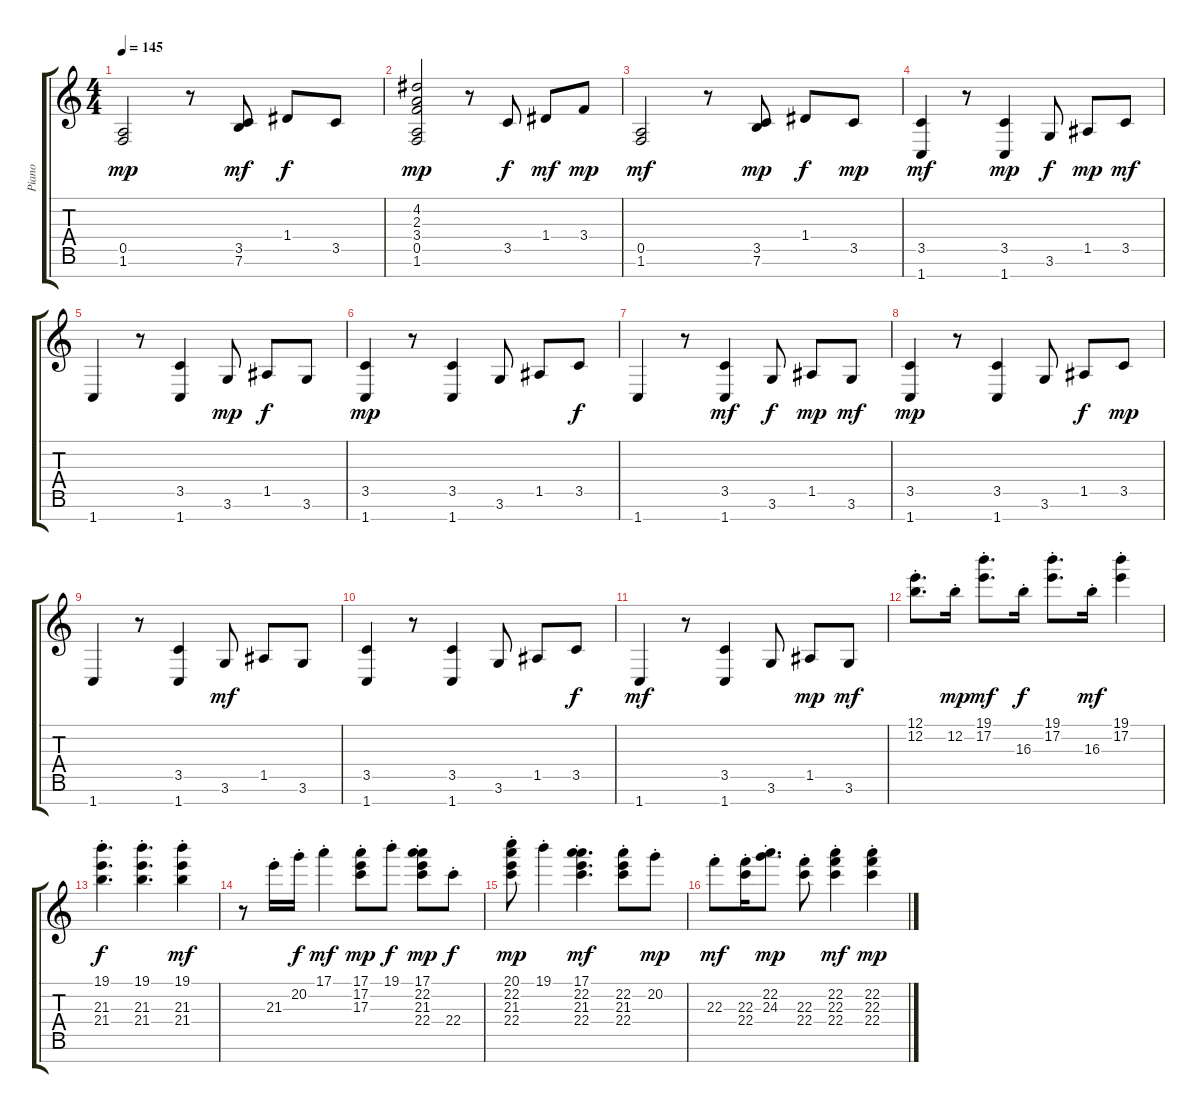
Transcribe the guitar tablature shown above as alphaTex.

\track ("Piano" "Piano") {instrument electricguitarjazz}
\staff {score tabs}
\tuning (E4 B3 G3 D3 A2 E2 B1) {hide}
\ts (4 4)
\tempo 145
\clef g2
\ks c
(0.5 1.6).2{dy mp} r.8 (3.5 7.6).8{dy mf} 1.4.8{dy f} 3.5.8 |
(4.2 2.3 3.4 0.5 1.6).2{dy mp} r.8 3.5.8{dy f} 1.4.8{dy mf} 3.4.8{dy mp} |
(0.5 1.6).2{dy mf} r.8 (3.5 7.6).8{dy mp} 1.4.8{dy f} 3.5.8{dy mp} |
(3.5 1.7).4{dy mf} r.8 (3.5 1.7).4{dy mp} 3.6.8{dy f} 1.5.8{dy mp} 3.5.8{dy mf} |
1.7.4 r.8 (3.5 1.7).4 3.6.8{dy mp} 1.5.8{dy f} 3.6.8 |
(3.5 1.7).4{dy mp} r.8 (3.5 1.7).4 3.6.8 1.5.8 3.5.8{dy f} |
1.7.4 r.8 (3.5 1.7).4{dy mf} 3.6.8{dy f} 1.5.8{dy mp} 3.6.8{dy mf} |
(3.5 1.7).4{dy mp} r.8 (3.5 1.7).4 3.6.8 1.5.8{dy f} 3.5.8{dy mp} |
1.7.4 r.8 (3.5 1.7).4 3.6.8{dy mf} 1.5.8 3.6.8 |
(3.5 1.7).4 r.8 (3.5 1.7).4 3.6.8 1.5.8 3.5.8{dy f} |
1.7.4{dy mf} r.8 (3.5 1.7).4 3.6.8 1.5.8{dy mp} 3.6.8{dy mf} |
(12.1{st} 12.2{st}).8{d} 12.2{st}.16{dy mp} (19.1{st} 17.2{st}).8{d dy mf} 16.3{st}.16{dy f} (19.1{st} 17.2{st}).8{d} 16.3{st}.16{dy mf} (19.1{st} 17.2{st}).4 |
(19.1{st} 21.3{st} 21.4{st}).4{d dy f} (19.1{st} 21.3{st} 21.4{st}).4{d} (19.1{st} 21.3{st} 21.4{st}).4{dy mf} |
r.8 21.3{st}.16 20.2{st}.16{dy f} 17.1{st}.4{dy mf} (17.1{st} 17.2{st} 17.3{st}).8{dy mp} 19.1{st}.8{dy f} (17.1{st} 22.2{st} 21.3{st} 22.4{st}).8{dy mp} 22.4{st}.8{dy f} |
(20.1{st} 22.2{st} 21.3{st} 22.4{st}).8{dy mp} 19.1{st}.4 (17.1{st} 22.2{st} 21.3{st} 22.4{st}).4{d dy mf} (22.2{st} 21.3{st} 22.4{st}).8 20.2{st}.8{dy mp} |
22.3{st}.8{dy mf} (22.3{st} 22.4{st}).16 (22.2{st} 24.3{st}).8{d dy mp} (22.3{st} 22.4{st}).8 (22.2{st} 22.3{st} 22.4{st}).4{dy mf} (22.2{st} 22.3{st} 22.4{st}).4{dy mp}
